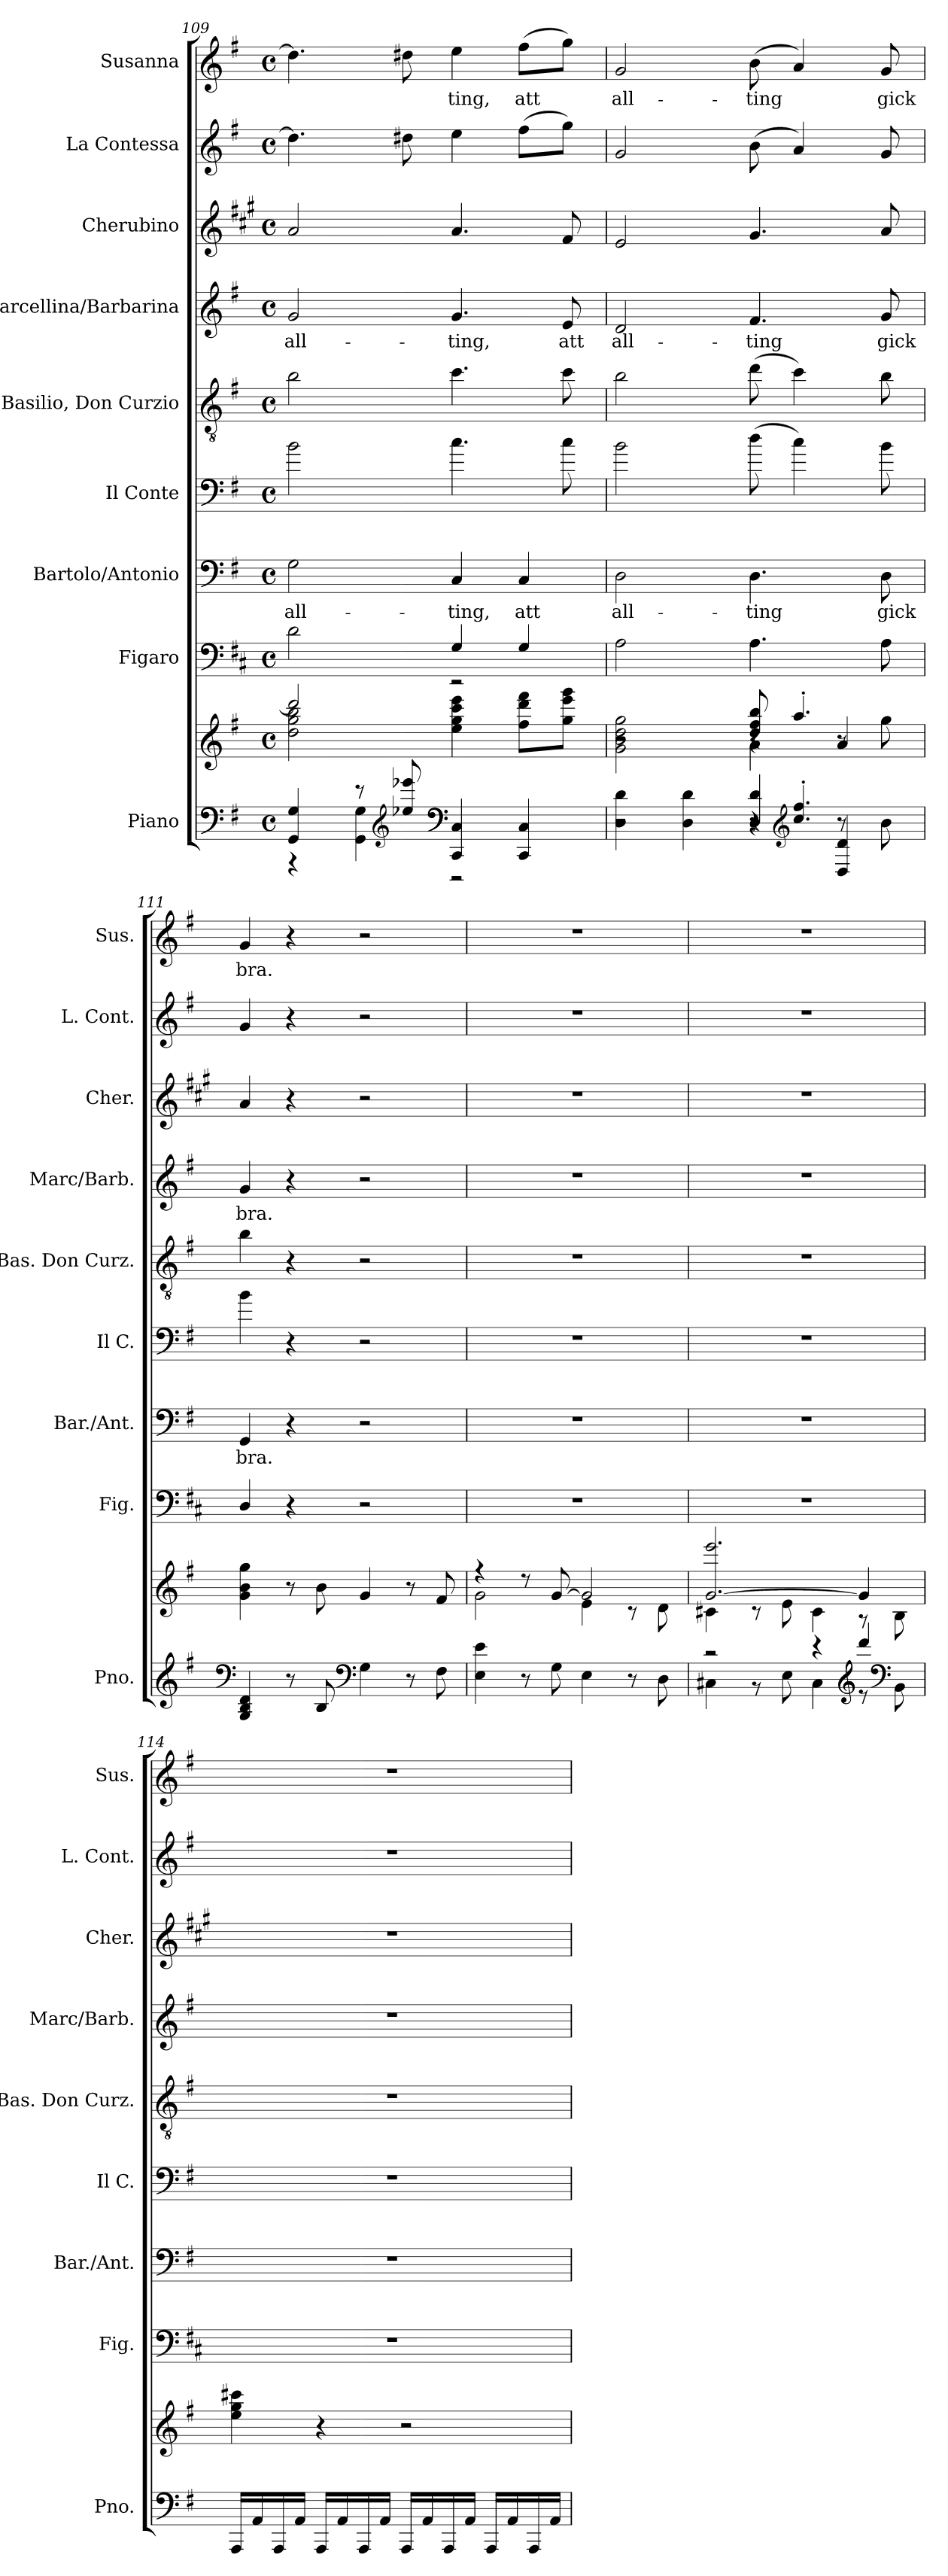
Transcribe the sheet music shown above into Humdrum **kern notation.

**kern	**kern	**kern	**kern	**text	**kern	**kern	**kern	**text	**kern	**kern	**kern	**text
*part9	*part9	*part8	*part7	*part7	*part6	*part5	*part4	*part4	*part3	*part2	*part1	*part1
*staff10	*staff9	*staff8	*staff7	*staff7	*staff6	*staff5	*staff4	*staff4	*staff3	*staff2	*staff1	*staff1
*I"Piano	*	*I"Figaro	*I"Bartolo/Antonio	*	*I"Il Conte	*I"Basilio, Don Curzio	*I"Marcellina/Barbarina	*	*I"Cherubino	*I"La Contessa	*I"Susanna	*
*I'Pno.	*	*I'Fig.	*I'Bar./Ant.	*	*I'Il C.	*I'Bas. Don Curz.	*I'Marc/Barb.	*	*I'Cher.	*I'L. Cont.	*I'Sus.	*
*clefF4	*clefG2	*clefF4	*clefF4	*	*clefF4	*clefGv2	*clefG2	*	*clefG2	*clefG2	*clefG2	*
*	*	*ITrd4c7	*	*	*ITrd8c14	*ITrd8c14	*	*	*ITrd1c2	*	*	*
*k[f#]	*k[f#]	*k[f#]	*k[f#]	*	*k[f#]	*k[f#]	*k[f#]	*	*k[f#]	*k[f#]	*k[f#]	*
*M4/4	*M4/4	*M4/4	*M4/4	*	*M4/4	*M4/4	*M4/4	*	*M4/4	*M4/4	*M4/4	*
*met(c)	*met(c)	*met(c)	*met(c)	*	*met(c)	*met(c)	*met(c)	*	*met(c)	*met(c)	*met(c)	*
=109	=109	=109	=109	=109	=109	=109	=109	=109	=109	=109	=109	=109
*^	*^	*	*	*	*	*	*	*	*	*	*	*
!	!	!	!	!	!	!LO:LY:b	!	!	!	!LO:LY:b	!	!	!	!
*	*	*	*	*	*	*	*	*	*	*	*	*	*^	*
4GG/ 4G/	4r	2ddd/]	2dd\ 2gg\ 2bb\	2G\	2G\	all-	2B\	2B\	2g/	all-	2g/	4.dd\]	4.dd\]	4ryy	.
*	*	*	*	*	*	*	*	*	*	*	*	*	*MM59	*	*
8r	4GG\ 4G\	.	.	.	.	.	.	.	.	.	.	.	.	2.ryy	.
*clefG2	*	*	*	*	*	*	*	*	*	*	*	*	*	*	*
8ee-X/ 8eee-X/	.	.	.	.	.	.	.	.	.	.	.	8dd#X\	8dd#X\	.	.
*clefF4	*	*	*	*	*	*	*	*	*	*	*	*	*	*	*
!	!	!	!	!	!	!LO:LY:b	!	!	!	!LO:LY:b	!	!	!	!	!LO:LY:b
4CC/ 4C/	2r	2r	4ee\ 4gg\ 4ccc\ 4eee\	4C/	4C/	-ting,	4.c\	4.c\	4.g/	-ting,	4.g/	4ee\	4ee\	.	-ting,
*	*	*	*	*	*	*	*	*	*	*	*	*	*MM58	*	*
!	!	!	!	!	!	!LO:LY:b	!	!	!	!	!	!	!	!	!LO:LY:b
4CC/ 4C/	.	.	8ff#\ 8ddd\ 8fff#\L	4C/	4C/	att	.	.	.	.	.	(>8ff#\L	(>8ff#\L	.	att
!	!	!	!	!	!	!	!	!	!	!LO:LY:b	!	!	!	!	!
.	.	.	8gg\ 8eee\ 8ggg\J	.	.	.	8c\	8c\	8e/	att	8e/	8gg\J)	8gg\J)	.	.
*v	*v	*	*	*	*	*	*	*	*	*	*	*	*v	*v	*
*	*v	*v	*	*	*	*	*	*	*	*	*	*	*
!!LO:PB:g=z
=110	=110	=110	=110	=110	=110	=110	=110	=110	=110	=110	=110	=110
*	*	*	*	*	*	*	*	*	*	*	*MM57	*
*^	*^	*	*	*	*	*	*	*	*	*	*^	*
*	*^	*	*^	*	*	*	*	*	*	*	*	*	*	*	*
!	!	!	!	!	!	!	!	!LO:LY:b	!	!	!	!LO:LY:b	!	!	!	!	!LO:LY:b
*	*	*	*	*	*	*	*	*	*	*	*	*	*	*	*v	*v	*
2r	4D\ 4d\	2r	2r	2g\ 2b\ 2dd\ 2gg\	2r	2D\	2D\	all-	2B\	2B\	2d/	all-	2d/	2g/	2g/	all-
.	4D\ 4d\	.	.	.	.	.	.	.	.	.	.	.	.	.	.	.
*	*	*	*	*	*	*	*	*	*	*	*	*	*	*	*MM56	*
!	!	!	!	!	!	!	!	!LO:LY:b	!	!	!	!LO:LY:b	!	!	!	!LO:LY:b
8r	4r	4D/ 4d/	8dd/ 8ff#/ 8bb/	4a\	4r	4.D\	4.D\	-ting	(>8d\	(>8d\	4.f#/	-ting	4.f#/	(>8b\	(>8b\	-ting
*clefG2	*	*	*	*	*	*	*	*	*	*	*	*	*	*	*	*
4.cc/' 4.ff#/'	.	.	4.aa'/	.	.	.	.	.	4c\)	4c\)	.	.	.	4a/)	4a/)	.
.	8r	4D/ 4d/	.	8r	4a/	.	.	.	.	.	.	.	.	.	.	.
!	!	!	!	!	!	!	!	!LO:LY:b	!	!	!	!LO:LY:b	!	!	!	!LO:LY:b
.	8b\	.	.	8gg\	.	8D\	8D\	gick	8B\	8B\	8g/	gick	8g/	8g/	8g/	gick
*v	*v	*v	*	*	*	*	*	*	*	*	*	*	*	*	*	*
*	*v	*v	*v	*	*	*	*	*	*	*	*	*	*	*
=111	=111	=111	=111	=111	=111	=111	=111	=111	=111	=111	=111	=111
*	*	*	*	*	*	*	*	*	*	*	*MM50	*
*^	*^	*	*	*	*	*	*	*	*	*	*	*
!	!	!	!	!	!	!LO:LY:b	!	!	!	!LO:LY:b	!	!	!	!LO:LY:b
*v	*v	*	*	*	*	*	*	*	*	*	*	*	*	*
*	*v	*v	*	*	*	*	*	*	*	*	*	*	*
4G/ 4B/ 4d/	4g\ 4b\ 4gg\	4GG/	4GG/	bra.	4B\	4B\	4g/	bra.	4g/	4g/	4g/	bra.
8r	8r	4r	4r	.	4r	4r	4r	.	4r	4r	4r	.
8B/	8b\	.	.	.	.	.	.	.	.	.	.	.
*clefF4	*	*	*	*	*	*	*	*	*	*	*	*
*	*	*	*	*	*	*	*	*	*	*	*MM49	*
4G\	4g/	2r	2r	.	2r	2r	2r	.	2r	2r	2r	.
8r	8r	.	.	.	.	.	.	.	.	.	.	.
8F#\	8f#/	.	.	.	.	.	.	.	.	.	.	.
=112	=112	=112	=112	=112	=112	=112	=112	=112	=112	=112	=112	=112
*	*	*	*	*	*	*	*	*	*	*	*MM48	*
*	*^	*	*	*	*	*	*	*	*	*	*^	*
4E\ 4e\	4r	2g\	1r	1r	.	1r	1r	1r	.	1r	1r	1r	2ryy	.
8r	8r	.	.	.	.	.	.	.	.	.	.	.	.	.
8G\	[8g/	.	.	.	.	.	.	.	.	.	.	.	.	.
*	*	*	*	*	*	*	*	*	*	*	*	*MM47	*	*
4E\	2g/]	4e\	.	.	.	.	.	.	.	.	.	.	2ryy	.
8r	.	8r	.	.	.	.	.	.	.	.	.	.	.	.
8D\	.	8d\	.	.	.	.	.	.	.	.	.	.	.	.
=113	=113	=113	=113	=113	=113	=113	=113	=113	=113	=113	=113	=113	=113	=113
*^	*	*	*	*	*	*	*	*	*	*	*	*	*^	*
2r	4C#X\	[2.g/ 2.eee/	4c#X\	1r	1r	.	1r	1r	1r	.	1r	1r	1r	4ryy	2.ryy	.
*	*	*	*	*	*	*	*	*	*	*	*	*	*MM46	*	*	*
.	8r	.	8r	.	.	.	.	.	.	.	.	.	.	2.ryy	.	.
.	8E\	.	8e\	.	.	.	.	.	.	.	.	.	.	.	.	.
4r	4C#\	.	4c#\	.	.	.	.	.	.	.	.	.	.	.	.	.
*clefG2	*	*	*	*	*	*	*	*	*	*	*	*	*	*	*	*
*	*	*	*	*	*	*	*	*	*	*	*	*	*MM45	*	*	*
4ddd/	8r	4g/]	8r	.	.	.	.	.	.	.	.	.	.	.	4ryy	.
*clefF4	*	*	*	*	*	*	*	*	*	*	*	*	*	*	*	*
.	8BB\	.	8B\	.	.	.	.	.	.	.	.	.	.	.	.	.
*v	*v	*	*	*	*	*	*	*	*	*	*	*	*v	*v	*v	*
*	*v	*v	*	*	*	*	*	*	*	*	*	*	*
!!LO:PB:g=z
=114	=114	=114	=114	=114	=114	=114	=114	=114	=114	=114	=114	=114
*	*	*	*	*	*	*	*	*	*	*	*MM250	*
16AAA/LL	4ee\ 4gg\ 4ccc#X\	1r	1r	.	1r	1r	1r	.	1r	1r	1r	.
16AA/	.	.	.	.	.	.	.	.	.	.	.	.
16AAA/	.	.	.	.	.	.	.	.	.	.	.	.
16AA/JJ	.	.	.	.	.	.	.	.	.	.	.	.
16AAA/LL	4r	.	.	.	.	.	.	.	.	.	.	.
16AA/	.	.	.	.	.	.	.	.	.	.	.	.
16AAA/	.	.	.	.	.	.	.	.	.	.	.	.
16AA/JJ	.	.	.	.	.	.	.	.	.	.	.	.
16AAA/LL	2r	.	.	.	.	.	.	.	.	.	.	.
16AA/	.	.	.	.	.	.	.	.	.	.	.	.
16AAA/	.	.	.	.	.	.	.	.	.	.	.	.
16AA/JJ	.	.	.	.	.	.	.	.	.	.	.	.
16AAA/LL	.	.	.	.	.	.	.	.	.	.	.	.
16AA/	.	.	.	.	.	.	.	.	.	.	.	.
16AAA/	.	.	.	.	.	.	.	.	.	.	.	.
16AA/JJ	.	.	.	.	.	.	.	.	.	.	.	.
=	=	=	=	=	=	=	=	=	=	=	=	=
*-	*-	*-	*-	*-	*-	*-	*-	*-	*-	*-	*-	*-
